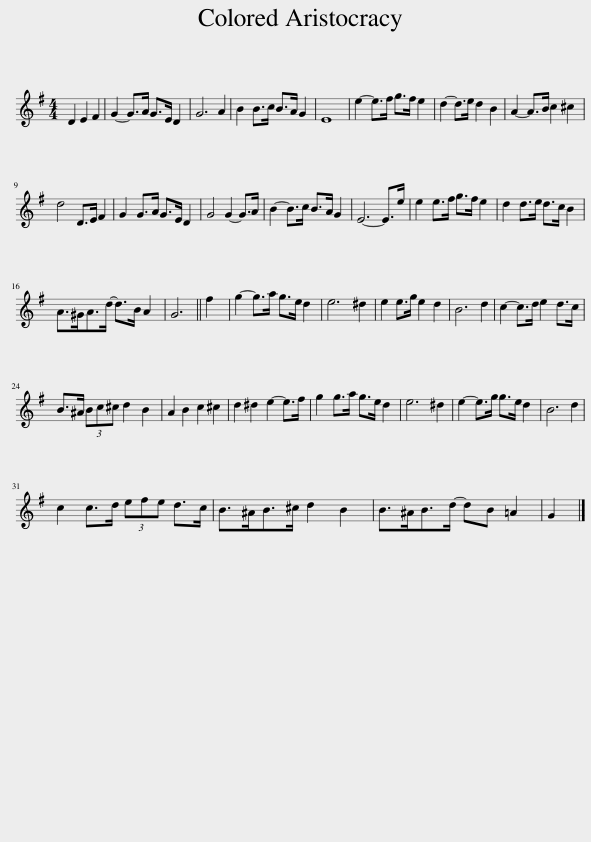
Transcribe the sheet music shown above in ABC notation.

X:1
L:1/8
M:4/4
I:linebreak $
K:G
V:1 treble
V:1
 D2 E2 F2 | G2- G>A G>E D2 | G6 A2 | B2 B>c B>A G2 | E8 | %5
 e2- e>f g>f e2 | d2- d>e d2 B2 | A2- A>B c2 ^c2 |$ d4 D>E F2 | G2 G>A G>E D2 | %10
 G4 G2- G>A | B2- B>c B>A G2 | E6- E>e | e2 e>f g>f e2 | d2 d>e d>c B2 |$ %15
 A>^GA>d- d>B A2 | G6 || f2 | g2- g>a g>e d2 | e6 ^d2 | %20
 e2 e>g e2 d2 | B6 d2 | c2- c>d e2 d>c |$ B>^A (3Bc^c d2 B2 | A2 B2 c2 ^c2 | %25
 d2 ^d2 e2- e>f | g2 g>a g>e d2 | e6 ^d2 | e2- e>g g>e d2 | B6 d2 |$ %30
 c2 c>d (3efe d>c | B>^AB>^c d2 B2 | B>^AB>d- dB =A2 | G2 |] %34
